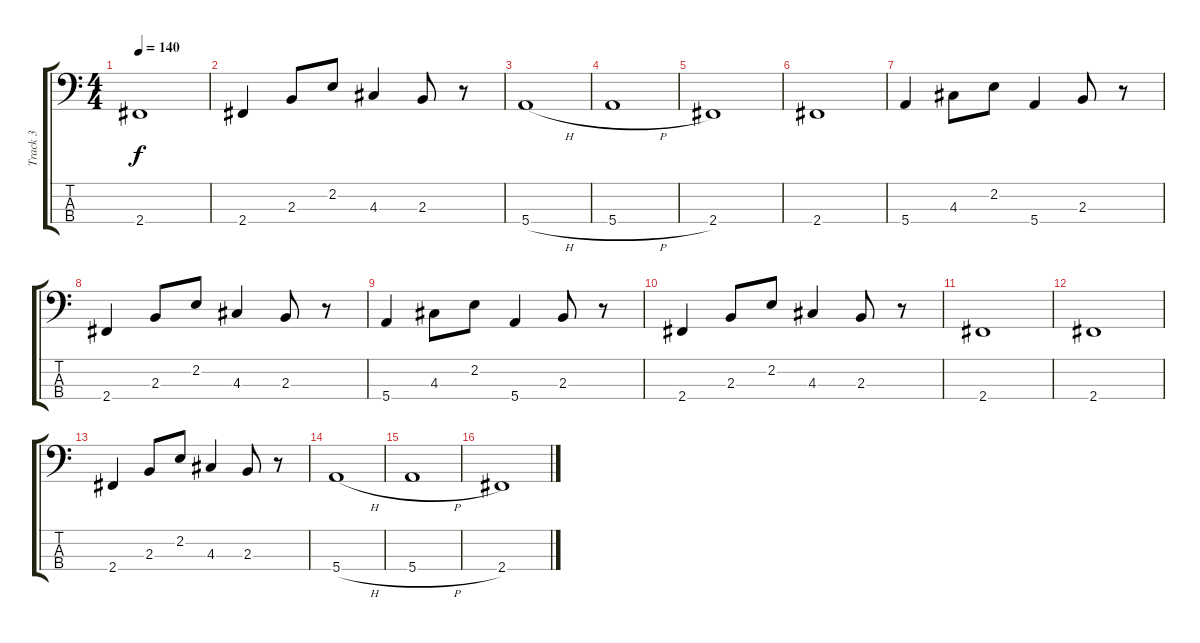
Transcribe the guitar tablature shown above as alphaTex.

\track ("Track 3" "Track 3") {instrument electricbassfinger}
\staff {score tabs}
\tuning (G2 D2 A1 E1) {hide}
\ts (4 4)
\tempo 140
\clef f4
\ks c
2.4.1{dy f} |
2.4.4 2.3.8 2.2.8 4.3.4 2.3.8 r.8 |
5.4{h}.1 |
5.4{h}.1 |
2.4.1 |
2.4.1 |
5.4.4 4.3.8 2.2.8 5.4.4 2.3.8 r.8 |
2.4.4 2.3.8 2.2.8 4.3.4 2.3.8 r.8 |
5.4.4 4.3.8 2.2.8 5.4.4 2.3.8 r.8 |
2.4.4 2.3.8 2.2.8 4.3.4 2.3.8 r.8 |
2.4.1 |
2.4.1 |
2.4.4 2.3.8 2.2.8 4.3.4 2.3.8 r.8 |
5.4{h}.1 |
5.4{h}.1 |
2.4.1
